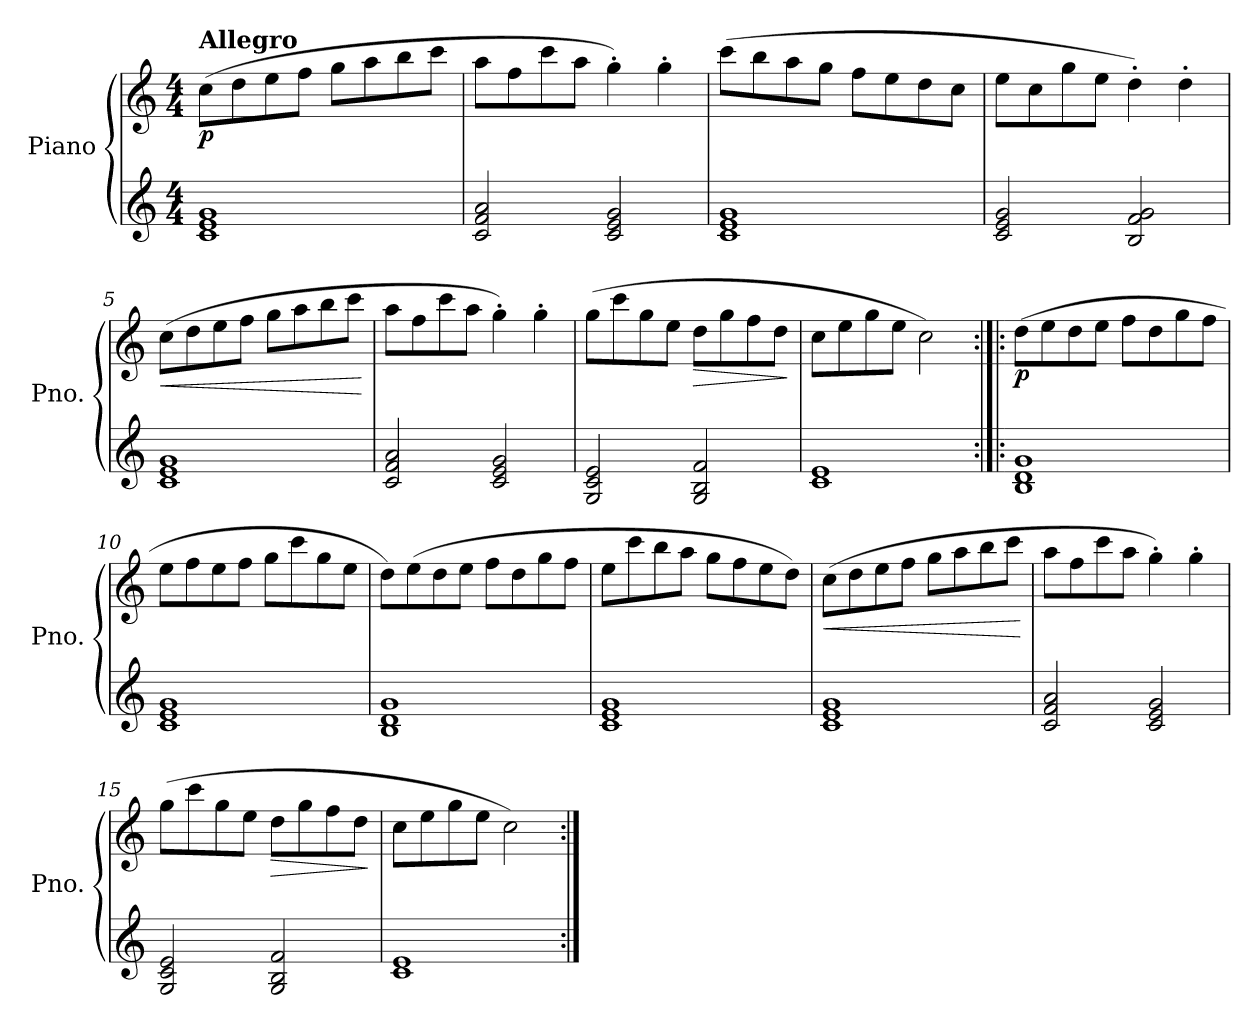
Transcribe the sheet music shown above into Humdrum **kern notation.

**kern	**kern	**dynam
*part1	*part1	*part1
*staff2	*staff1	*staff1/2
*I"Piano	*	*
*I'Pno.	*	*
*clefG2	*clefG2	*
*k[]	*k[]	*
*M4/4	*M4/4	*
=1	=1	=1
!	!LO:TX:a:B:t=Allegro	!
!	!	!LO:DY:b
1c 1e 1g	(>8cc\L	p
.	8dd\	.
.	8ee\	.
.	8ff\J	.
.	8gg\L	.
.	8aa\	.
.	8bb\	.
.	8ccc\J	.
=2	=2	=2
2c/ 2f/ 2a/	8aa\L	.
.	8ff\	.
.	8ccc\	.
.	8aa\J	.
2c/ 2e/ 2g/	4gg'\)	.
.	4gg'\	.
=3	=3	=3
1c 1e 1g	(>8ccc\L	.
.	8bb\	.
.	8aa\	.
.	8gg\J	.
.	8ff\L	.
.	8ee\	.
.	8dd\	.
.	8cc\J	.
=4	=4	=4
2c/ 2e/ 2g/	8ee\L	.
.	8cc\	.
.	8gg\	.
.	8ee\J	.
2B/ 2f/ 2g/	4dd'\)	.
.	4dd'\	.
=5	=5	=5
!	!	!LO:HP:b
1c 1e 1g	(>8cc\L	<
.	8dd\	.
.	8ee\	.
.	8ff\J	.
.	8gg\L	.
.	8aa\	.
.	8bb\	.
.	8ccc\J	.
.	.	[
!!LO:LB:g=z
=6	=6	=6
2c/ 2f/ 2a/	8aa\L	.
.	8ff\	.
.	8ccc\	.
.	8aa\J	.
2c/ 2e/ 2g/	4gg'\)	.
.	4gg'\	.
=7	=7	=7
2G/ 2c/ 2e/	(>8gg\L	.
.	8ccc\	.
.	8gg\	.
.	8ee\J	.
!	!	!LO:HP:b
2G/ 2B/ 2f/	8dd\L	>
.	8gg\	.
.	8ff\	.
.	8dd\J	.
.	.	]
=8	=8	=8
1c 1e	8cc\L	.
.	8ee\	.
.	8gg\	.
.	8ee\J	.
.	2cc\)	.
=9:|!|:	=9:|!|:	=9:|!|:
!	!	!LO:DY:b
1B 1d 1g	(>8dd\L	p
.	8ee\	.
.	8dd\	.
.	8ee\J	.
.	8ff\L	.
.	8dd\	.
.	8gg\	.
.	8ff\J	.
=10	=10	=10
1c 1e 1g	8ee\L	.
.	8ff\	.
.	8ee\	.
.	8ff\J	.
.	8gg\L	.
.	8ccc\	.
.	8gg\	.
.	8ee\J	.
!!LO:LB:g=z
=11	=11	=11
1B 1d 1g	8dd\L)	.
.	(>8ee\	.
.	8dd\	.
.	8ee\J	.
.	8ff\L	.
.	8dd\	.
.	8gg\	.
.	8ff\J	.
=12	=12	=12
1c 1e 1g	8ee\L	.
.	8ccc\	.
.	8bb\	.
.	8aa\J	.
.	8gg\L	.
.	8ff\	.
.	8ee\	.
.	8dd\J)	.
=13	=13	=13
!	!	!LO:HP:b
1c 1e 1g	(>8cc\L	<
.	8dd\	.
.	8ee\	.
.	8ff\J	.
.	8gg\L	.
.	8aa\	.
.	8bb\	.
.	8ccc\J	.
.	.	[
=14	=14	=14
2c/ 2f/ 2a/	8aa\L	.
.	8ff\	.
.	8ccc\	.
.	8aa\J	.
2c/ 2e/ 2g/	4gg'\)	.
.	4gg'\	.
=15	=15	=15
2G/ 2c/ 2e/	(>8gg\L	.
.	8ccc\	.
.	8gg\	.
.	8ee\J	.
!	!	!LO:HP:b
2G/ 2B/ 2f/	8dd\L	>
.	8gg\	.
.	8ff\	.
.	8dd\J	.
.	.	]
!!LO:LB:g=z
=16	=16	=16
1c 1e	8cc\L	.
.	8ee\	.
.	8gg\	.
.	8ee\J	.
.	2cc\)	.
=:|!	=:|!	=:|!
*-	*-	*-
